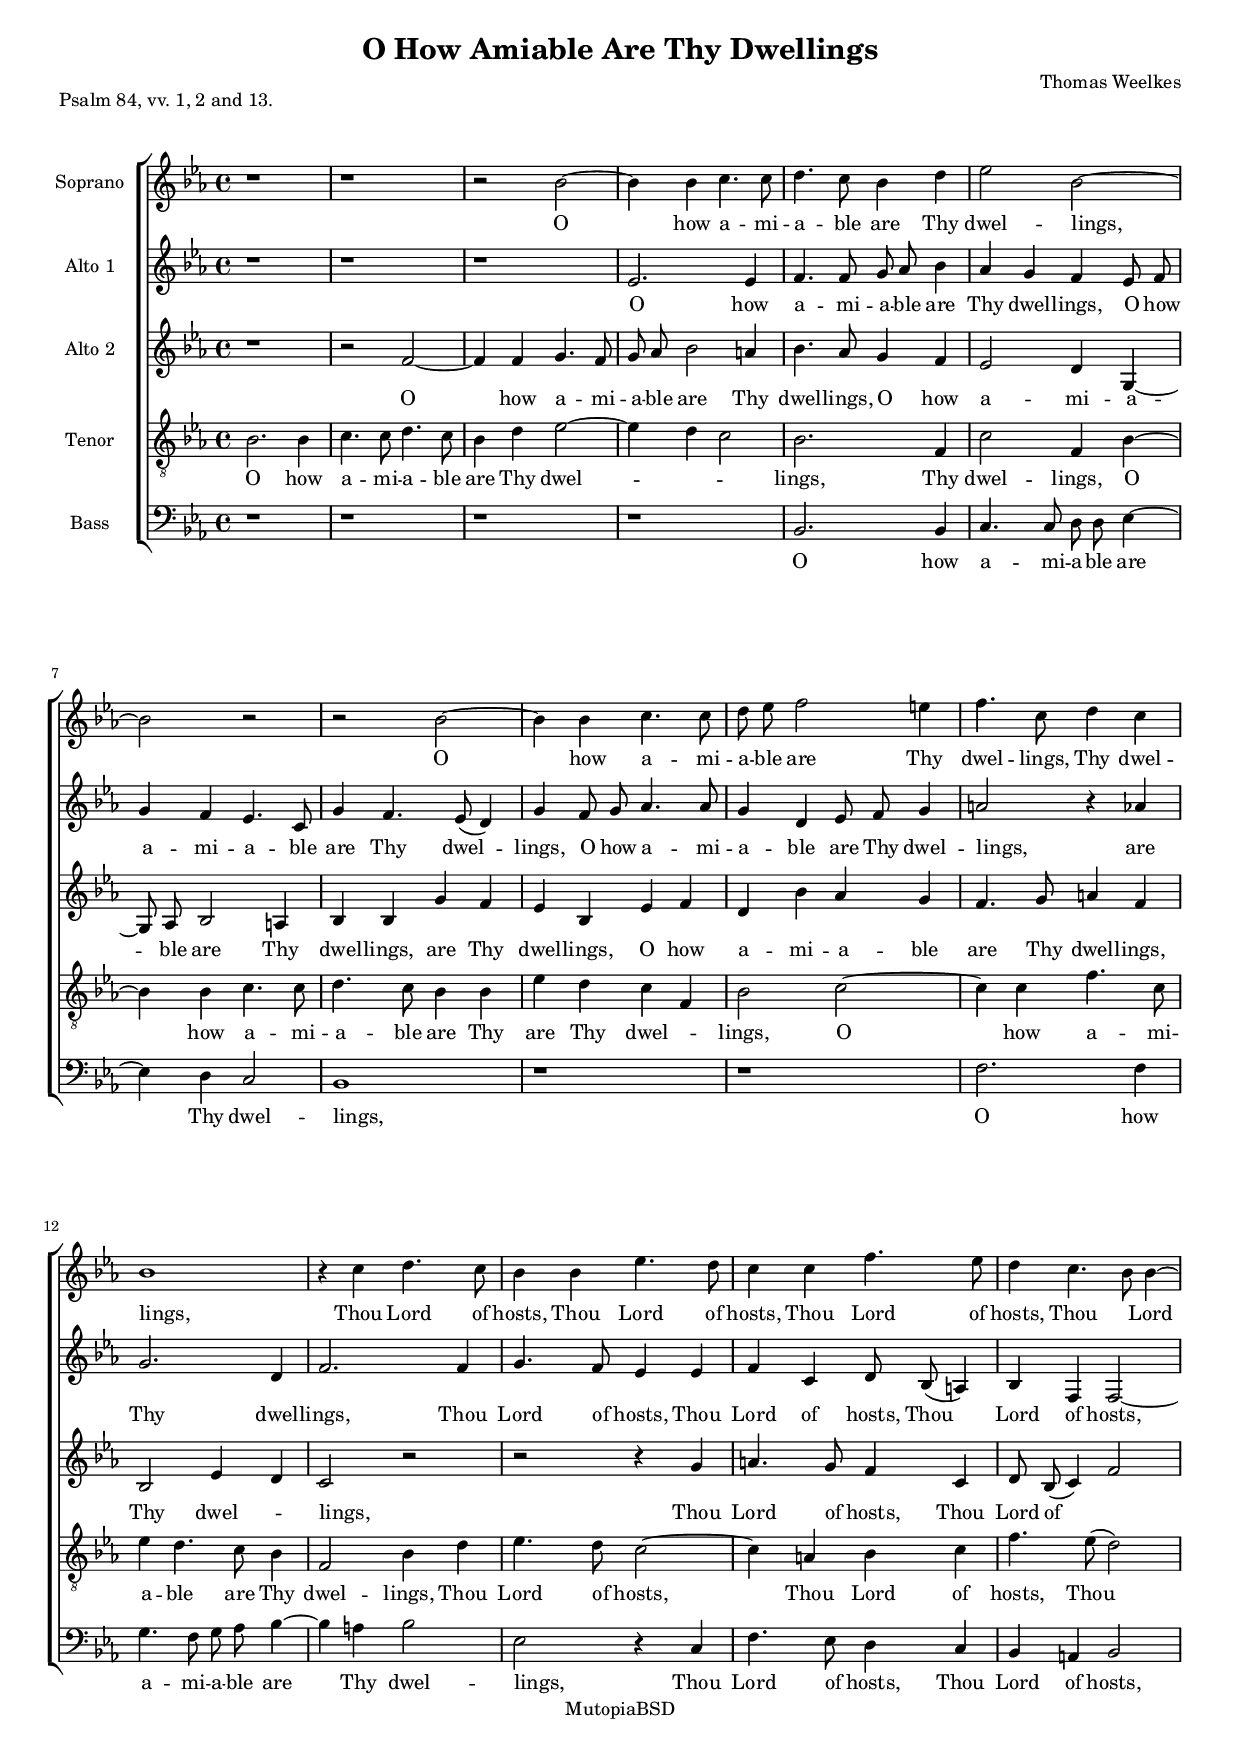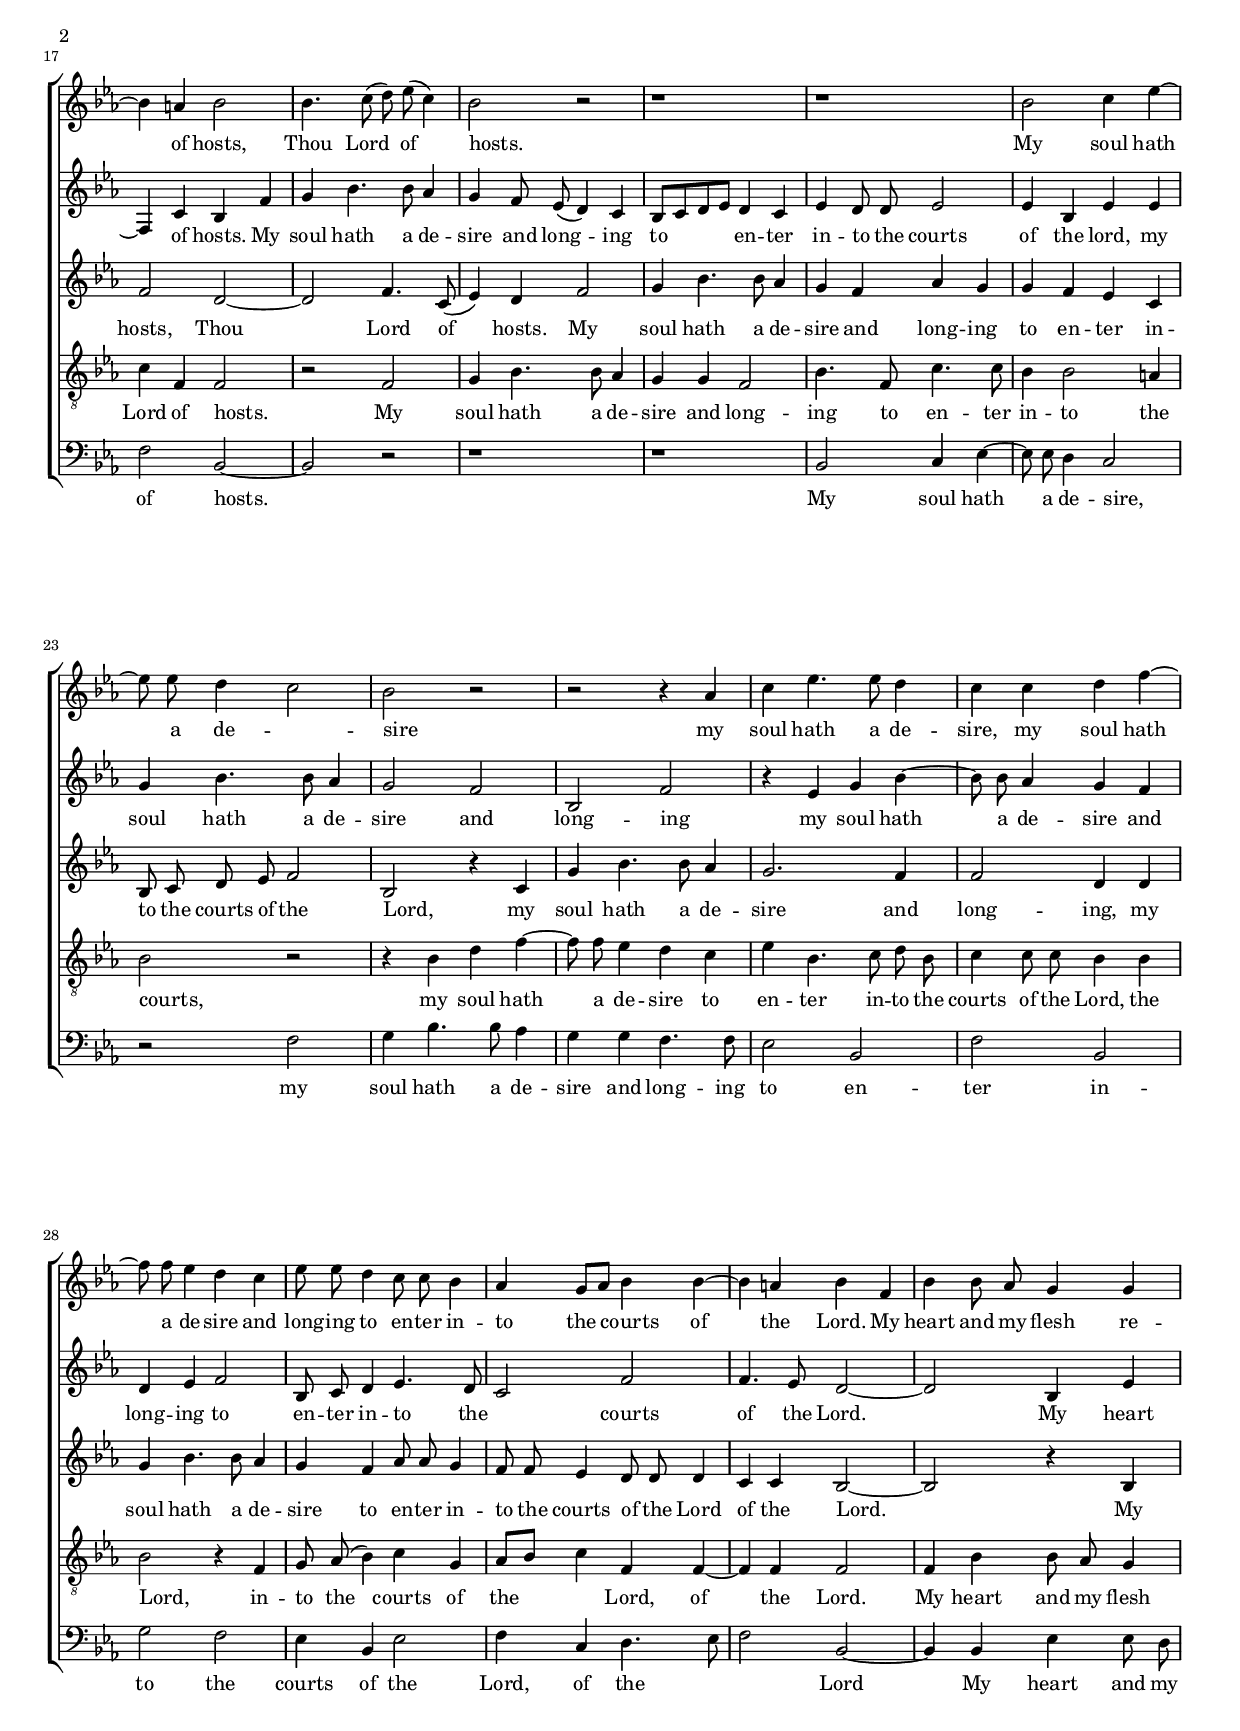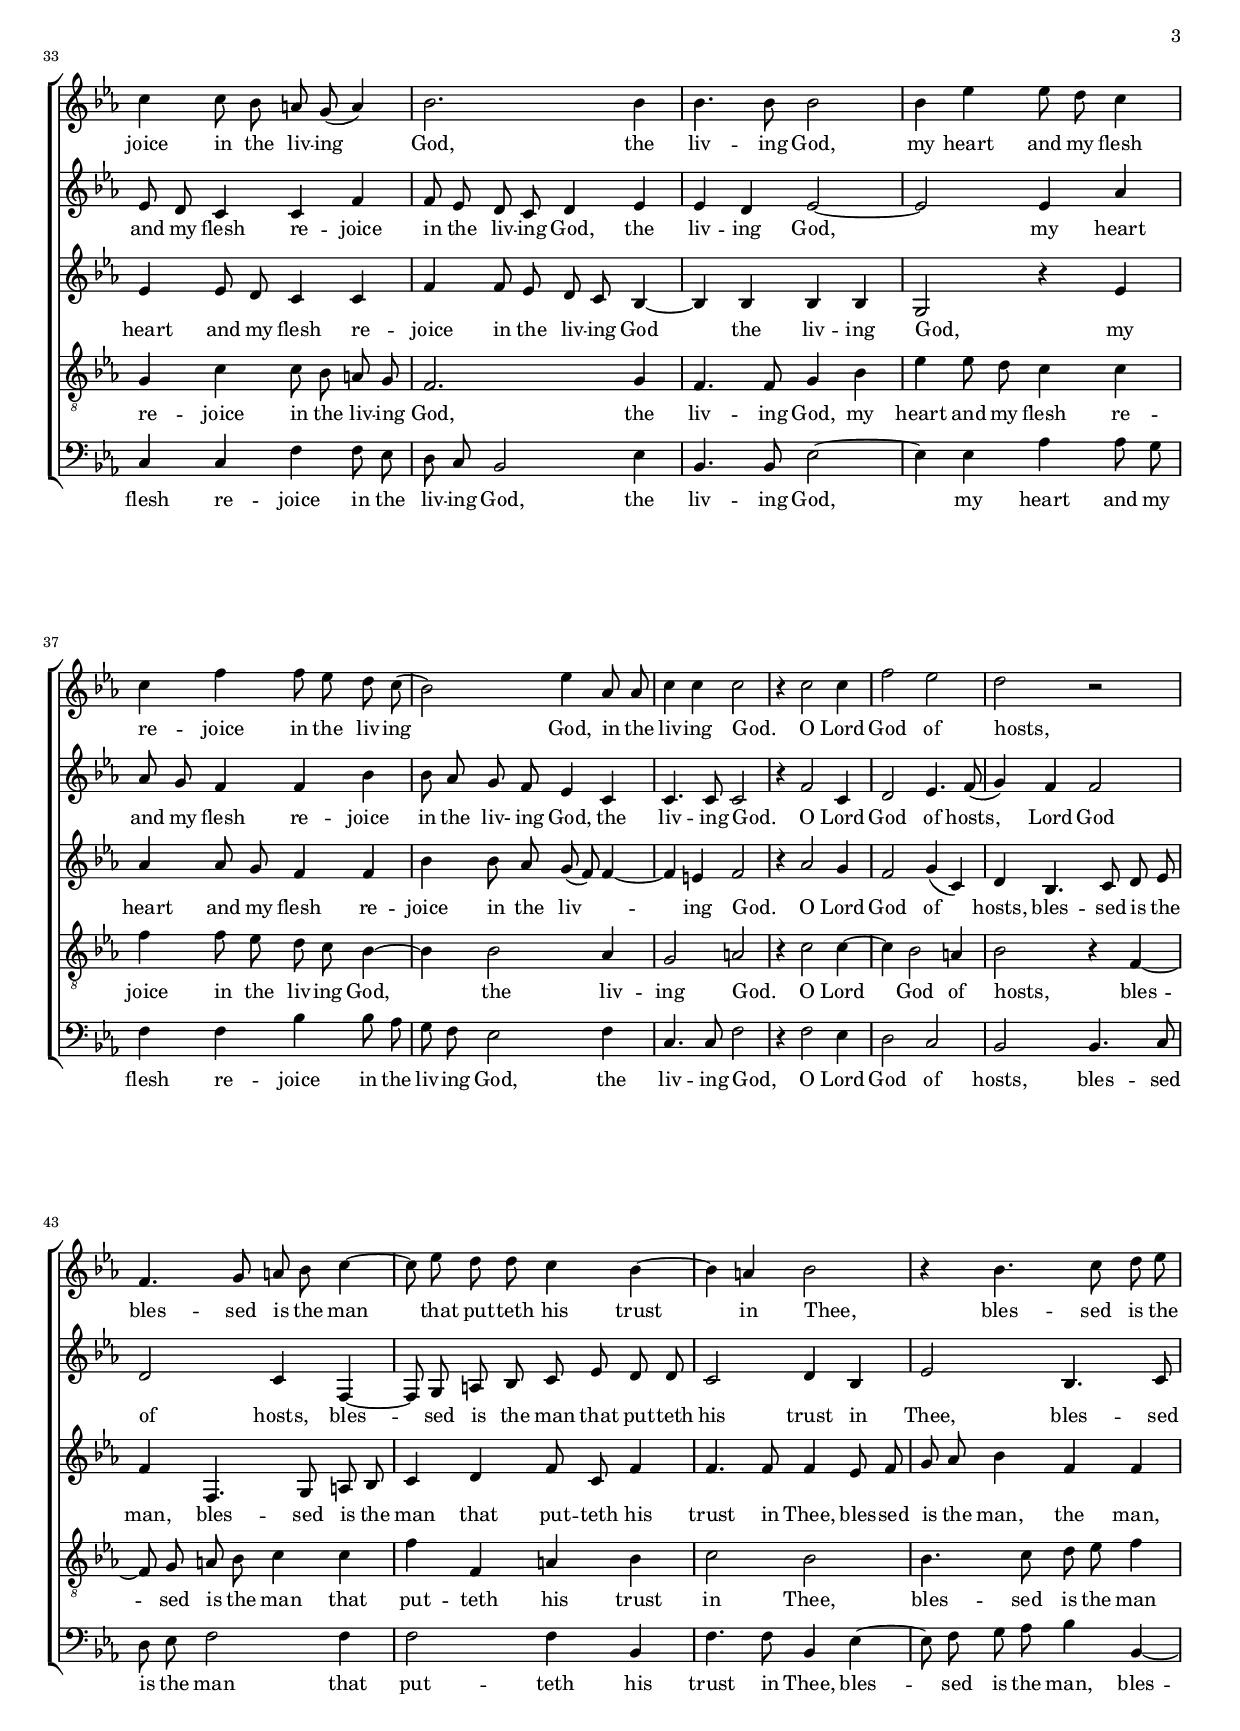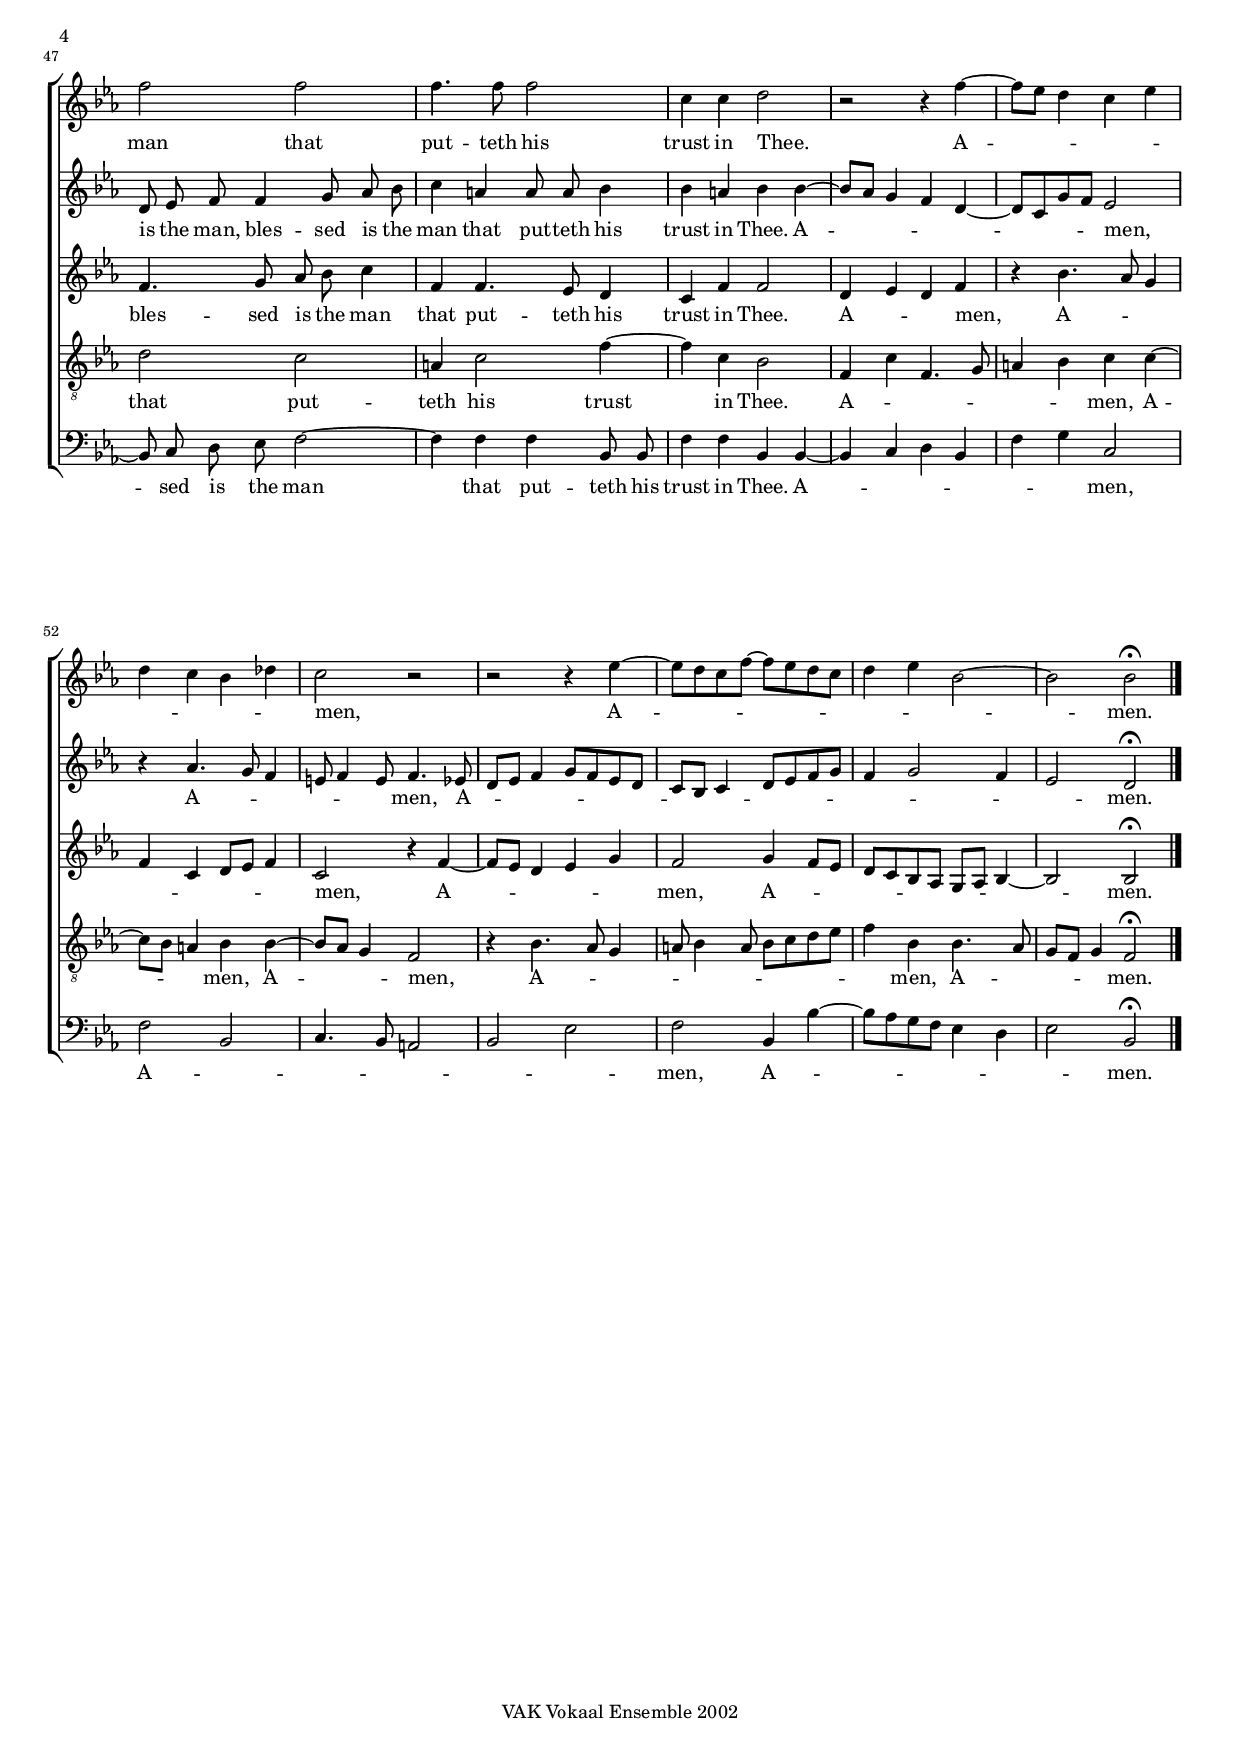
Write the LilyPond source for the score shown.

\include "paper16.ly"




\header {
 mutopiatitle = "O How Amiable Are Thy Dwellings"
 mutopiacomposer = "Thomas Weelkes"
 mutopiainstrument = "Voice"
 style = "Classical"
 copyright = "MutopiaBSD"
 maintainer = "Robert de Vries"
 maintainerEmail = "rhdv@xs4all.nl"
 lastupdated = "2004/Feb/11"

  title = "O How Amiable Are Thy Dwellings"
  composer = "Thomas Weelkes"
  piece = "Psalm 84, vv. 1, 2 and 13."

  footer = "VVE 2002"
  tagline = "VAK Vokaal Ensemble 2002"
% tagline = "\\\\This music is part of the Mutopia project, http://sca.uwaterloo.ca/Mutopia/\\\\It has been typeset and placed in the public domain by Robert de Vries.\\\\Unrestricted modification and redistribution is permitted and encouraged --- copy this music and share it!"
}

\version "2.0.1"


sopraan = \notes\relative c'' {
\clef "violin"
\key es \major
%1
r1 | r1 | r2 bes2 ~ | bes4 bes4 c4. c8 | 
%5
d4. c8 bes4 d4 | es2 bes2 ~ | bes2 r2 | r2 bes2 ~ | bes4 bes4 c4. c8 |
%10
d8 es8 f2 e4 | f4. c8 d4 c4 | bes1 | r4 c4 d4. c8 | bes4 bes4 es4. d8 |
%15
c4 c4 f4. es8 | d4 c4. bes8 bes4 ~ | bes4 a4 bes2 | bes4. c8 ( d8) es8 ( c4) | bes2 r2 |
%20
r1 | r1 | bes2 c4 es4 ~ | es8 es8 d4 c2 | bes2 r2 | 
%25
r2 r4 as4 | c4 es4. es8 d4 | c4 c4 d4 f4 ~ | f8 f8 es4 d4 c4 | es8 es8 d4 c8 c8 bes4 | 
%30
as4   g8[ as8] bes4 bes4 ~ | bes4 a4 bes4 f4 | bes4 bes8 as8 g4 g4 | c4 c8 bes8 a8 g8 ( a4) | bes2. bes4 | 
%35
bes4. bes8 bes2 | bes4 es4 es8 d8 c4 | c4 f4 f8 es8 d8 c8 ( |  bes2) es4 as,8 as8 | c4 c4 c2 | 
%40
r4 c2 c4 | f2 es2 | d2 r2 | f,4. g8 a8 bes8 c4 ~ | c8 es8 d8 d8 c4 bes4 ~ | 
%45
bes4 a4 bes2 | r4 bes4. c8 d8 es8 | f2 f2 | f4. f8 f2 | c4 c4 d2 | 
%50
r2 r4 f4 ~ |   f8[ es8] d4 c4 es4 | d4 c4 bes4 des4 | c2 r2 | r2 r4 es4 ~ |
%55 
 es8[ d8 c8 f8] ~   f8[ es8 d8 c8] | d4 es4 bes2 ~ | bes2 bes2 ^\fermata |
}

altoone = \notes\relative c'' {
\clef "violin"
\key es \major
%1
r1 | r1 | r1 | es,2. es4 |
%5
f4. f8 g8 as8 bes4 | as4 g4 f4 es8 f8 | g4 f4 es4. c8 | g'4 f4. es8 ( d4) | g4 f8 g8 as4. as8 |
%10
g4 d4 es8 f8 g4 | a2 r4 as4 | g2. d4 | f2. f4 | g4. f8 es4 es4 |
%15
 f4 c4 d8 bes8 ( a4) | bes4 f4 f2 ~ | f4 c'4 bes4 f'4 | g4 bes4. bes8 as4 | g4 f8 es8 ( d4) c4 | 
%20 
 bes8[ c8 d8 es8] d4 c4 | es4 d8 d8 es2 | es4 bes4 es4 es4 | g4 bes4. bes8 as4 | g2 f2 |
%25
 bes,2 f'2 | r4 es4 g4 bes4 ~ | bes8 bes8 as4 g4 f4 | d4 es4 f2 | bes,8 c8 d4 es4. d8 |
%30
 c2 f2 | f4. es8 d2 ~ | d2 bes4 es4 | es8 d8 c4 c4 f4 | f8 es8 d8 c8 d4 es4 | 
%35
 es4 d4 es2 ~ | es2 es4 as4 | as8 g8 f4 f4 bes4 | bes8 as8 g8 f8 es4 c4 | c4. c8 c2 |
%40
 r4 f2 c4 | d2 es4. f8 ( |  g4) f4 f2 | d2 c4 f,4 ~ | f8 g8 a8 bes8 c8 es8 d8 d8 | 
%45
c2 d4 bes4 | es2 bes4. c8 | d8 es8 f8 f4 g8 as8 bes8 | c4 a4 a8 a8 bes4 | bes4 a4 bes4 bes4 ~ | 
%50 
 bes8[ as8] g4 f4 d4 ~ |   d8[ c8 g'8 f8] es2 | r4 as4. g8 f4 | e8 f4 e8 f4. es8 |   d8[ es8] f4   g8[ f8 es8 d8] |
%55 
 c8[ bes8] c4   d8[ es8 f8 g8] | f4 g2 f4 | es2 d2 ^\fermata |
}

altotwo = \notes\relative c'' {
\clef "violin"
\key es \major
%1
 r1 | r2 f,2 ~ | f4 f4 g4. f8 | g8 as8 bes2 a4 |
%5
 bes4. as8 g4 f4 | es2 d4 g,4 ~ | g8 as8 bes2 a4 | bes4 bes4 g'4 f4 | es4 bes4 es4 f4 | 
%10
 d4 bes'4 as4 g4 | f4. g8 a4 f4 | bes,2 es4 d4 | c2 r2 | r2 r4 g'4 | 
%15
 a4. g8 f4 c4 | d8 bes8 ( c4) f2 | f2 d2 ~ | d2 f4. c8 ( |  es4) d4 f2 |
%20
 g4 bes4. bes8 as4 | g4 f as g | g f es c | bes8 c d es f2 | bes,2 r4 c4 |
%25
 g'4 bes4. bes8 as4 | g2. f4 | f2 d4 d | g bes4. bes8 as4 | g4 f4 as8 as g4 |
%30
 f8 f es4 d8 d d4 | c4 c bes2 ~ | bes2 r4 bes4 | es4 es8 d c4 c | f f8 es d c bes4 ~ | 
%35
 bes bes bes bes | g2 r4 es'4 | as4 as8 g f4 f | bes bes8 as g ( f) f4 ~ | f e f2 |
%40
 r4 as2 g4 | f2 g4 ( c,) | d bes4. c8 d es | f4 f,4. g8 a bes | c4 d f8 c f4 | 
%45
 f4. f8 f4 es8 f | g as bes4 f f | f4. g8 as bes c4 | f, f4. es8 d4 | c f f2 |
%50
 d4 es d f | r4 bes4. as8 g4 | f4 c4   d8[ es] f4 | c2 r4 f4 ~ |   f8[ es] d4 es g |
%55
 f2 g4   f8[ es] |   d[ c bes as]   g[ as] bes4 ~ | bes2 bes ^\fermata |
}

tenor = \notes\relative c' {
\clef "violin_8"
\key es \major
%1
bes2. bes4 | c4. c8 d4. c8 | bes4 d4 es2 ~ | es4 d4 c2 | 
%5
bes2. f4 | c'2 f,4 bes4 ~ | bes4 bes4 c4. c8 | d4. c8 bes4 bes4 | es4 d4 c4 f,4 |
%10
bes2 c2 ~ | c4 c4 f4. c8 | es4 d4. c8 bes4 | f2 bes4 d4 | es4. d8 c2 ~ |
%15
c4 a4 bes4 c4 | f4. es8 ( d2) | c4 f,4 f2 | r2 f2 | g4 bes4. bes8 as4 |
%20
g4 g4 f2 | bes4. f8 c'4. c8 | bes4 bes2 a4 | bes2 r2 | r4 bes4 d4 f4 ~ | 
%25
f8 f8 es4 d4 c4 | es4 bes4. c8 d8 bes8 | c4 c8 c8 bes4 bes4 | bes2 r4 f4 | g8 as8 ( bes4) c4 g4 |
%30 
 as8[ bes8] c4 f,4 f4 ~ | f4 f4 f2 | f4 bes4 bes8 as8 g4 | g4 c4 c8 bes8 a8 g8 | f2. g4 |
%35
f4. f8 g4 bes4 | es4 es8 d8 c4 c4 | f4 f8 es8 d8 c8 bes4 ~ | bes4 bes2 as 4 | g2 a2 | 
%40
r4 c2 c4 ~ | c4 bes2 a4 | bes2 r4 f4 ~ | f8 g8 a8 bes8 c4 c4 | f4 f,4 a4 bes4 |
%45
c2 bes2 | bes4. c8 d8 es8 f4 | d2 c2 | a4 c2 f4 ~ | f4 c4 bes2 |
%50
f4 c'4 f,4. g8 | a4 bes4 c4 c4 ~ |   c8[ bes8] a4 bes4 bes4 ~ |   bes8[ as8] g4 f2 | r4 bes4. as8 g4 | 
%55
a8 bes4 a8   bes8[ c8 d8 es8] | f4 bes,4 bes4. as8 |   g8[ f8] g4 f2 ^\fermata |
}

bas = \notes {
\clef "bass"
\key es \major
%1
r1 | r1 | r1 | r1 |
%5
bes,2. bes,4 | c4. c8 d8 d8 es4 ~ | es4 d4 c2 | bes,1 | r1 |
%10
r1 | f2. f4 | g4. f8 g8 as8 bes4 ~ | bes4 a4 bes2 | es2 r4 c4 |
%15
f4. es8 d4 c4 | bes,4 a,4 bes,2 | f2 bes,2 ~ | bes,2 r2 | r1 |
%20
r1 | bes,2 c4 es4 ~ | es8 es8 d4 c2 | r2 f2 | g4 bes4. bes8 as4 | 
%25
g4 g4 f4. f8 | es2 bes,2 | f2 bes,2 | g2 f2 | es4 bes,4 es2 |
%30
f4 c4 d4. es8 | f2 bes,2 ~ | bes,4 bes,4 es4 es8 d8 | c4 c4 f4 f8 es8 | d8 c8 bes,2 es4 |
%35
bes,4. bes,8 es2 ~ | es4 es4 as4 as8 g8 | f4 f4 bes4 bes8 as8 | g8 f8 es2 f4 |c4. c8 f2 |
%40
r4 f2 es4 | d2 c2 | bes,2 bes,4. c8 | d8 es8 f2 f4 | f2 f4 bes,4 | 
%45
f4. f8 bes,4 es4 ~ | es8 f8 g8 as8 bes4 bes,4 ~ | bes,8 c8 d8 es8 f2 ~ | f4 f4 f4 bes,8 bes,8 | f4 f4 bes,4 bes,4 ~ |
%50
bes,4 c4 d4 bes,4 | f4 g4 c2 | f2 bes,2 | c4. bes,8 a,2 | bes,2 es2 |
%55
f2 bes,4 bes4 ~ |   bes8[ as8 g8 f8] es4 d4 | es2 bes,2 ^\fermata \bar "|."
}

soptext = \lyrics {
_1 _1 _2 O2. __ how4 a4. -- mi8 
%5
-- a4. -- ble8 are4 Thy4 dwel2 -- lings,1 __
_1 O2. __ how4 a4. -- mi8 
%10
-- a8 -- ble8 are2 Thy4 dwel4. -- lings,8 Thy4 dwel4 -- lings,1
_4 Thou4 Lord4. of8 hosts,4 Thou4 Lord4. of8 
%15
hosts,4 Thou4 Lord4. of8 | hosts,4
Thou2 __ Lord2 __ of4 hosts,2 | Thou4. Lord8*2 __ of8*3 __ | hosts.2 _2
%20
_1 | _1 | My2 soul4 hath4. __ a8 de4*3 -- | sire2 _2 | 
%25
_2 _4 my4 | soul4 hath4. a8 de4 -- | sire,4 my4 soul4 hath4. __ a8 de4 -- sire4
and4 | long8 -- ing to4 en8 -- ter in4 -- | 
%30
to the __ courts of2 __ the4 Lord. My | heart and8 my flesh4 re -- | joice in8 the liv -- ing8*3 __ | God,2. the4 | 
%35
liv4. -- ing8 God,2 | my4 heart and8 my flesh4 | re -- joice in8 the liv -- ing8*5 __ God,4 in8 the | liv4 -- ing God.2 | 
%40
_4 O2 Lord4 | God2 of | hosts, _2 | bles4. -- sed8 is the man4. __ that8 put -- teth his4 trust2 __
%45
in4 Thee,2 | _4 bles4. -- sed8 is the | man2 that | put4. -- teth8 his2 | trust4 in Thee.2 |
%50
_2. A4*9 -- | men,2 _2 | _2. A4*11 -- men.2 |
}

altoonetext = \lyrics {
%1
_1 | _1 | _1 | O2. how4 |
%5
a4. -- mi8 -- a8 -- ble8 are4 | Thy4 dwel4 -- lings,4 O8 how8 | a4 -- mi4 -- a4. -- ble8 | are4 Thy4. dwel4. -- | lings,4 O8 how8 a4. -- mi8 -- |
%10
a4 -- ble4 are8 Thy8 dwel4 -- | lings,2 _4 are | Thy2. dwel4 -- | lings,2. Thou4 | Lord4. of8 hosts,4 Thou | 
%15
Lord of hosts,8 Thou4. __ | Lord4 of hosts,2. __ of4 hosts. My | soul hath4. a8 de4 -- | sire and8 long4. -- ing4 |
%20
to2 __ en4 -- ter | in -- to8 the courts2 | of4 the lord, my | soul hath4. a8 de4 -- | sire2 and | 
%25
long -- ing | _4 my soul hath4. __ a8 de4 -- sire and | long -- ing to2 | en8 -- ter in4 -- to4. the8*5 __ 
%30
courts2 | of4. the8 Lord.1 __ My4 heart | and8 my flesh4 re -- joice | in8 the liv -- ing God,4 the | 
%35
liv -- ing God,1 __ my4 heart | and8 my flesh4 re -- joice | in8 the liv- ing God,4 the | liv4. -- ing8 God.2 |
%40
_4 O2 Lord4 | God2 of4. hosts,8*3 __ Lord4 God2 | of hosts,4 bles4. -- sed8 is the man that put -- teth | 
%45
his2 trust4 in | Thee,2 bles4. -- sed8 | is the man, bles4 -- sed8 is the | man4 that put8 -- teth his4 trust in Thee. A4*7 --
%50
men,2 | _4 A4*5 -- men,4. A8*29 -- men.2 |
}

altotwotext = \lyrics {
_1 | _2 O2. __ how4 a4. -- mi8 -- | a8 -- ble8 are2 Thy4 |
%5
dwel4. -- lings,8 O4 how4 | a2 -- mi4 -- a4. -- ble8 are2 Thy4 | dwel4 -- lings,4 are4 Thy | dwel -- lings, O how |
%10
a -- mi -- a -- ble | are4. Thy8 dwel4 -- lings, Thy2 dwel2 -- | lings, _2 | _2 _4 Thou |
%15
Lord4. of8 hosts,4 Thou | Lord8 of8*7 __ | hosts,2 Thou1 __ Lord4. of4. __ hosts.4 My2 |
%20
soul4 hath4. a8 de4 -- | sire and long -- ing | to en -- ter in -- | to8 the courts of the2 | Lord, _4 my | 
%25
soul hath4. a8 de4 -- | sire2. and4 | long2 -- ing,4 my | soul hath4. a8 de4 -- | sire to en8 -- ter in4 -- |
%30
to8 the courts4 of8 the Lord4 | of the Lord.1 __ _4 My | heart and8 my flesh4 re -- | joice in8 the liv -- ing God2 __
%35
the4 liv -- ing | God,2 _4 my | heart and8 my flesh4 re -- | joice in8 the liv2. -- ing4 God.2 |
%40
_4 O2 Lord4 | God2 of __ | hosts,4 bles4. -- sed8 is the | man,4 bles4. -- sed8 is the | man4 that put8 -- teth his4 | 
%45
trust4. in8 Thee,4 bles8 -- sed | is the man,4 the man, | bles4. -- sed8 is the man4 | that put4. -- teth8 his4 | trust in Thee.2 | 
%50
A4*3 -- men,4 | _4 A4*7 -- | men,2 _4 A4*5 -- | men,2 A1*2 -- men.2 |
}

tentext = \lyrics {
%1
O2. how4 a4. -- mi8 -- a4. -- ble8 are4 Thy4 dwel1. -- |
%5
lings,2. Thy4 | dwel2 -- lings,4 O2 __ how4 a4. -- mi8 -- | a4. -- ble8 are4 Thy4 | are4 Thy4 dwel2 -- | 
%10
lings,2 O2. __ how4 a4. -- mi8 -- | a4 -- ble4. are8 Thy4 | dwel2 -- lings,4 Thou4 | Lord4. of8 hosts,2. __ 
%15
Thou4 Lord4 of4 | hosts,4. Thou8*5 __ | Lord4 of hosts.2 | _2 My2 | soul4 hath4. a8 de4 -- | 
%20
sire and long2 -- | ing4. to8 en4. -- ter8 | in4 -- to2 the4 | courts,2 _2 | _4 my4 soul hath4. __
%25
a8 de4 -- sire to | en -- ter4. in8 -- to the | courts4 of8 the Lord,4 the | Lord,2 _4 in4 -- | to8 the4. __ courts4 of |
%30
the2 __ Lord,4 of2 __ the4 Lord.2 | My4 heart and8 my flesh4 | re -- joice in8 the liv -- ing | God,2. the4 | 
%35
liv4. -- ing8 God,4 my | heart and8 my flesh4 re -- | joice in8 the liv -- ing God,2 __ the liv4 -- | ing2 God. |
%40
_4 O2 Lord __ God of4 | hosts,2 _4 bles4. -- sed8 is the man4 that | put -- teth his trust |
%45
in2 Thee, | bles4. -- sed8 is the man4 | that2 put -- | teth4 his2 trust2 __ in4 Thee.2 |
%50
A1. -- men,4 A2. -- men,4 A2. -- men,2 | _4 A1*2 -- men,4 A1 -- men.2 |
}

bastext = \lyrics {
%1
_1 | _1 | _1 | _1 | 
%5
O2. how4 | a4. -- mi8 -- a8 -- ble8 are2 __ Thy4 dwel2 -- | lings,1 | _1 |
%10
_1 | O2. how4 | a4. -- mi8 -- a8 -- ble are2 __ Thy4 dwel2 -- | lings,2 _4 Thou4 |
%15
Lord4. of8 hosts,4 Thou4 | Lord4 of4 hosts,2 | of2 hosts.1 __ _2 | _1 |
%20
_1 | My2 soul4 hath4. __ a8 de4 -- sire,2 | _2 my2 | soul4 hath4. a8 de4 -- |
%25
sire4 and4 long4. -- ing8 | to2 en2 -- | ter2 in2 -- | to2 the2 | courts4 of4 the2 |
%30
Lord,4 of4 the1 __ Lord2. __ My4 heart4 and8 my8 | flesh4 re4 -- joice4 in8 the8 | liv8 -- ing8 God,2 the4 |
%35
liv4. -- ing8 God,2. __ my4 heart4 and8 my8 | flesh4 re4 -- joice4 in8 the8 | liv8 -- ing8 God,2 the4 liv4. -- ing8 God,2 |
%40
_4 O2 Lord4 | God2 of2 | hosts,2 bles4. -- sed8 | is8 the8 man2 that4 | put2 -- teth4 his4 | 
%45
trust4. in8 Thee,4 bles4. -- sed8 is8 the8 man,4 bles4. -- sed8 is8 the8 man2. __ that4 put4 -- teth8 his8 | trust4 in4 Thee.4 
%50
A1.. -- men,2 | A1*3 -- | men,2 A1*2 -- men.2 |
}

\score {
    \context ChoirStaff = coro <<
	\property Score.BarNumber \override #'padding = #3
	\context Staff = soprano <<
	    \property Staff.autoBeaming = ##f
	    \property Staff.automaticMelismata = ##t
	    \property Staff.midiInstrument = #"flute"
	    \property Staff.instrument = "Soprano"
	    \sopraan
	    \context Lyrics = soprano \soptext
	>>

	\context Staff = altoone <<
	    \property Staff.autoBeaming = ##f
	    \property Staff.automaticMelismata = ##t
	    \property Staff.midiInstrument = #"flute"
	    \property Staff.instrument = "Alto 1"
	    \altoone
	    \context Lyrics = altoone \altoonetext
	>>

	\context Staff = altotwo <<
	    \property Staff.autoBeaming = ##f
	    \property Staff.automaticMelismata = ##t
	    \property Staff.midiInstrument = #"flute"
	    \property Staff.instrument = "Alto 2"
	    \altotwo
	    \context Lyrics = altotwo \altotwotext
	>>

	\context Staff = tenoren <<
	    \property Staff.autoBeaming = ##f
	    \property Staff.automaticMelismata = ##t
	    \property Staff.midiInstrument = #"flute"
	    \property Staff.instrument = "Tenor"
	    \tenor
	    \context Lyrics = tenoren \tentext
	>>

	\context Staff = bassen <<

	    \property Staff.autoBeaming = ##f
	    \property Staff.automaticMelismata = ##t
	    \property Staff.midiInstrument = #"flute"
	    \property Staff.instrument = "Bass"
	    \bas
	    \context Lyrics = bassen \bastext
	>>
    >>
    \midi  { \tempo 4=100 }
    \paper { }
}
